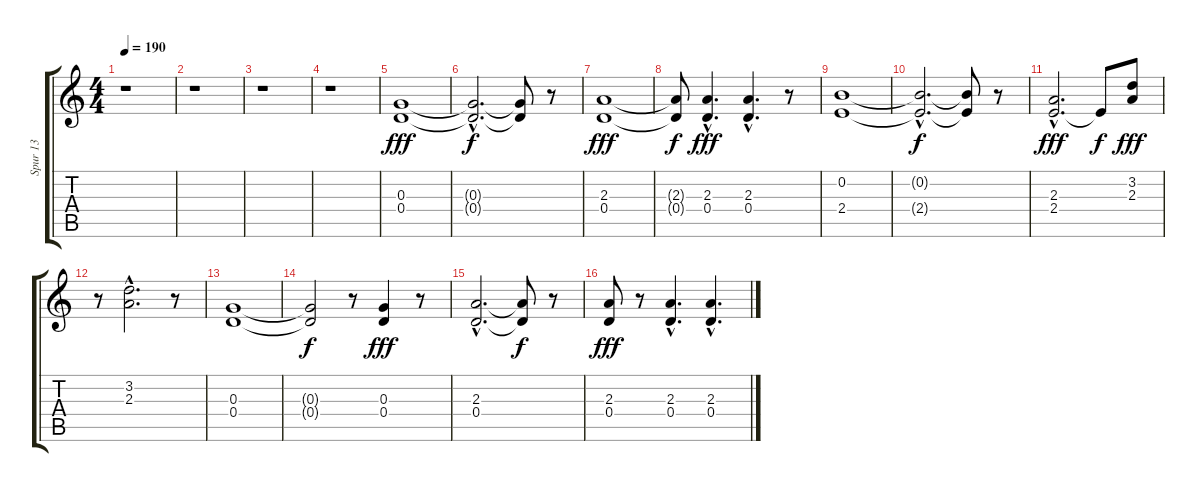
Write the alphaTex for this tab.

\track ("Spur 13" "Spur 13") {instrument distortionguitar}
\staff {score tabs}
\tuning (E4 B3 G3 D3 A2 E2) {hide}
\ts (4 4)
\tempo 190
\clef g2
\ks c
r.1{dy fff} |
r.1 |
r.1 |
r.1 |
(0.3 0.4).1 |
(0.3{hac t} 0.4{hac t}).2{d dy f} (0.3{t} 0.4{t}).8 r.8 |
(2.3 0.4).1{dy fff} |
(2.3{t} 0.4{t}).8{dy f} (2.3{hac} 0.4{hac}).4{d dy fff} (2.3{hac} 0.4{hac}).4{d} r.8 |
(0.2 2.4).1 |
(0.2{hac t} 2.4{hac t}).2{d dy f} (0.2{t} 2.4{t}).8 r.8 |
(2.3{hac} 2.4{hac}).2{d dy fff} 2.4{t}.8{dy f} (3.2 2.3).8{dy fff} |
r.8 (3.2 2.3{hac}).2{d} r.8 |
(0.3 0.4).1 |
(0.3{t} 0.4{t}).2{dy f} r.8 (0.3 0.4).4{dy fff} r.8 |
(2.3{hac} 0.4{hac}).2{d} (2.3{t} 0.4{t}).8{dy f} r.8 |
(2.3 0.4).8{dy fff} r.8 (2.3{hac} 0.4{hac}).4{d} (2.3{hac} 0.4{hac}).4{d}
